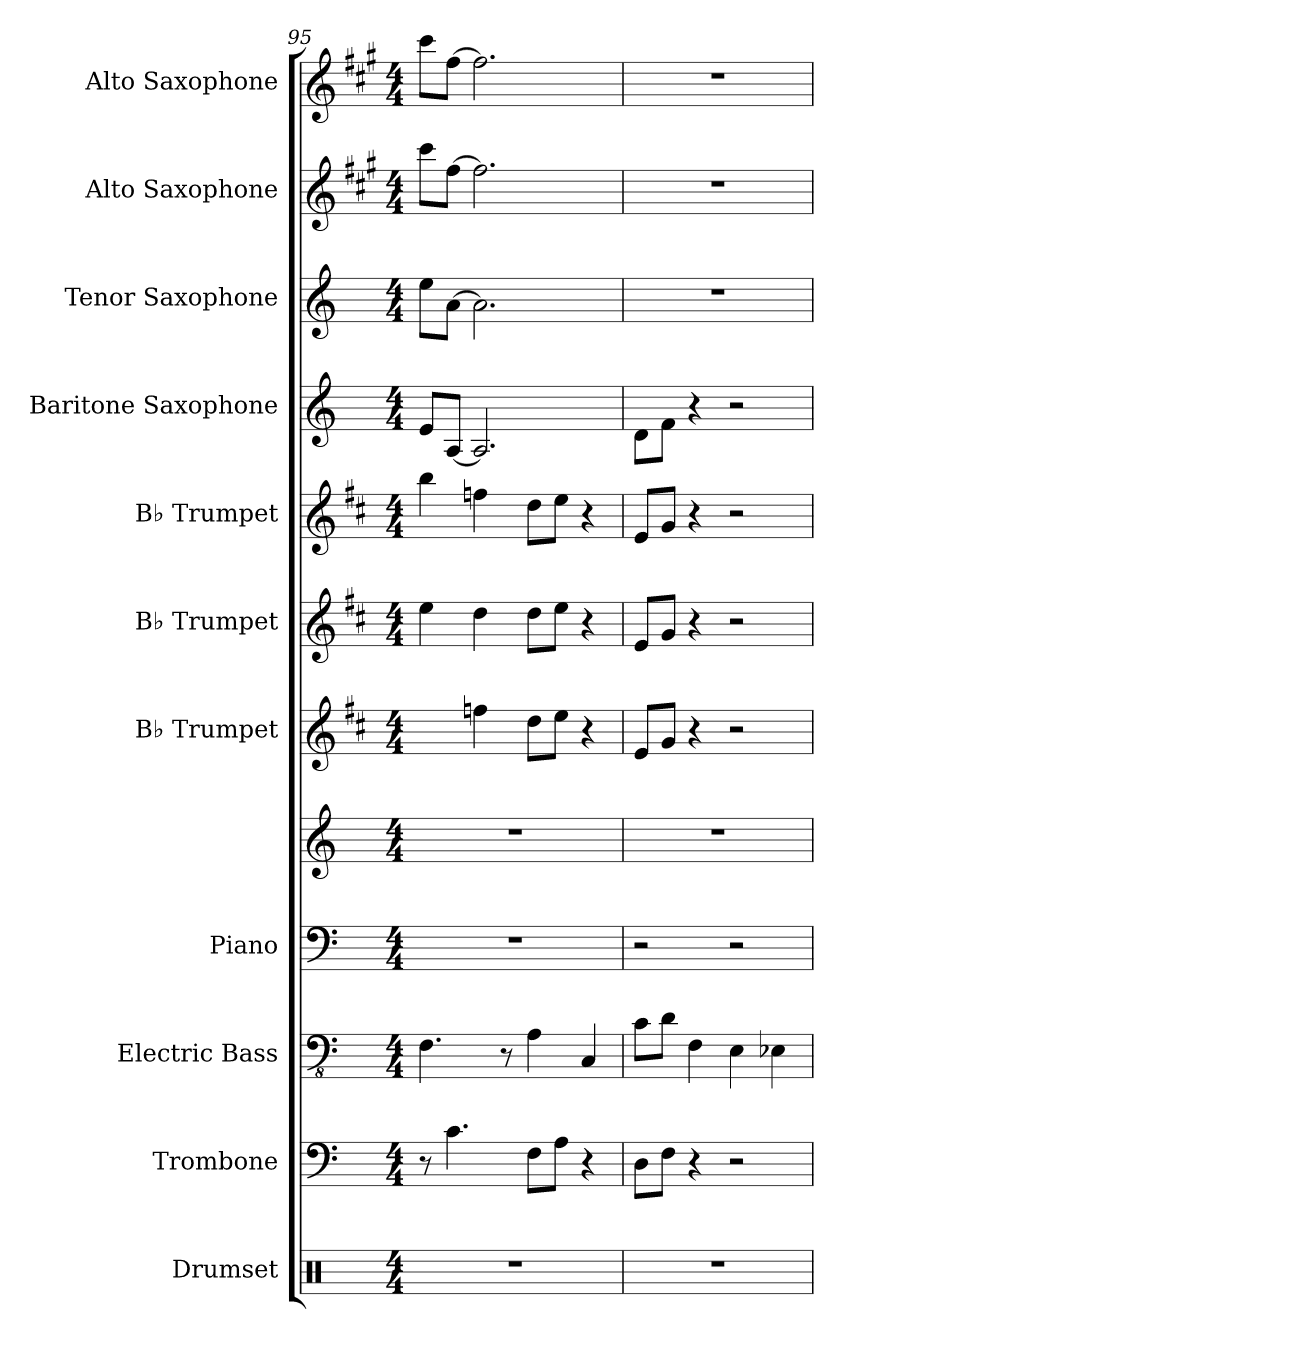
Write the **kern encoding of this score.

**kern	**kern	**kern	**kern	**kern	**kern	**kern	**kern	**kern	**kern	**kern	**kern
*part11	*part10	*part9	*part8	*part8	*part7	*part6	*part5	*part4	*part3	*part2	*part1
*staff12	*staff11	*staff10	*staff9	*staff8	*staff7	*staff6	*staff5	*staff4	*staff3	*staff2	*staff1
*I"Drumset	*I"Trombone	*I"Electric Bass	*I"Piano	*	*I"B♭ Trumpet	*I"B♭ Trumpet	*I"B♭ Trumpet	*I"Baritone Saxophone	*I"Tenor Saxophone	*I"Alto Saxophone	*I"Alto Saxophone
*I'Drs.	*I'Trb.	*I'El. B.	*I'Pno.	*	*I'B♭ Tpt.	*I'B♭ Tpt.	*I'B♭ Tpt.	*I'Bar. Sax.	*I'T. Sax.	*I'A. Sax.	*I'A. Sax.
*clefX	*clefF4	*clefFv4	*clefF4	*clefG2	*clefG2	*clefG2	*clefG2	*clefG2	*clefG2	*clefG2	*clefG2
*	*	*	*	*	*ITrd1c2	*ITrd1c2	*ITrd1c2	*ITrd12c21	*ITrd8c14	*ITrd5c9	*ITrd5c9
*k[]	*k[]	*k[]	*k[]	*k[]	*k[]	*k[]	*k[]	*k[]	*k[]	*k[]	*k[]
*M4/4	*M4/4	*M4/4	*M4/4	*M4/4	*M4/4	*M4/4	*M4/4	*M4/4	*M4/4	*M4/4	*M4/4
=95	=95	=95	=95	=95	=95	=95	=95	=95	=95	=95	=95
1r	8r	4.FF\	1r	1r	4ff\yy	4dd\	4aa\	8E/L	8e\L	8ee\L	8ee\L
.	4.c\	.	.	.	.	.	.	[8AA/J	[8A\J	[8a\J	[8a\J
.	.	.	.	.	4ee-X\	4cc\	4ee-X\	2.AA/]	2.A\]	2.a\]	2.a\]
.	.	8r	.	.	.	.	.	.	.	.	.
.	8F\L	4AA\	.	.	8cc\L	8cc\L	8cc\L	.	.	.	.
.	8A\J	.	.	.	8dd\J	8dd\J	8dd\J	.	.	.	.
.	4r	4CC/	.	.	4r	4r	4r	.	.	.	.
!!LO:PB:g=z
=96	=96	=96	=96	=96	=96	=96	=96	=96	=96	=96	=96
1r	8D\L	8C\L	2r	1r	8d/L	8d/L	8d/L	8D\L	1r	1r	1r
.	8F\J	8D\J	.	.	8f/J	8f/J	8f/J	8F\J	.	.	.
.	4r	4FF\	.	.	4r	4r	4r	4r	.	.	.
.	2r	4EE\	2r	.	2r	2r	2r	2r	.	.	.
.	.	4EE-X\	.	.	.	.	.	.	.	.	.
=	=	=	=	=	=	=	=	=	=	=	=
*-	*-	*-	*-	*-	*-	*-	*-	*-	*-	*-	*-
